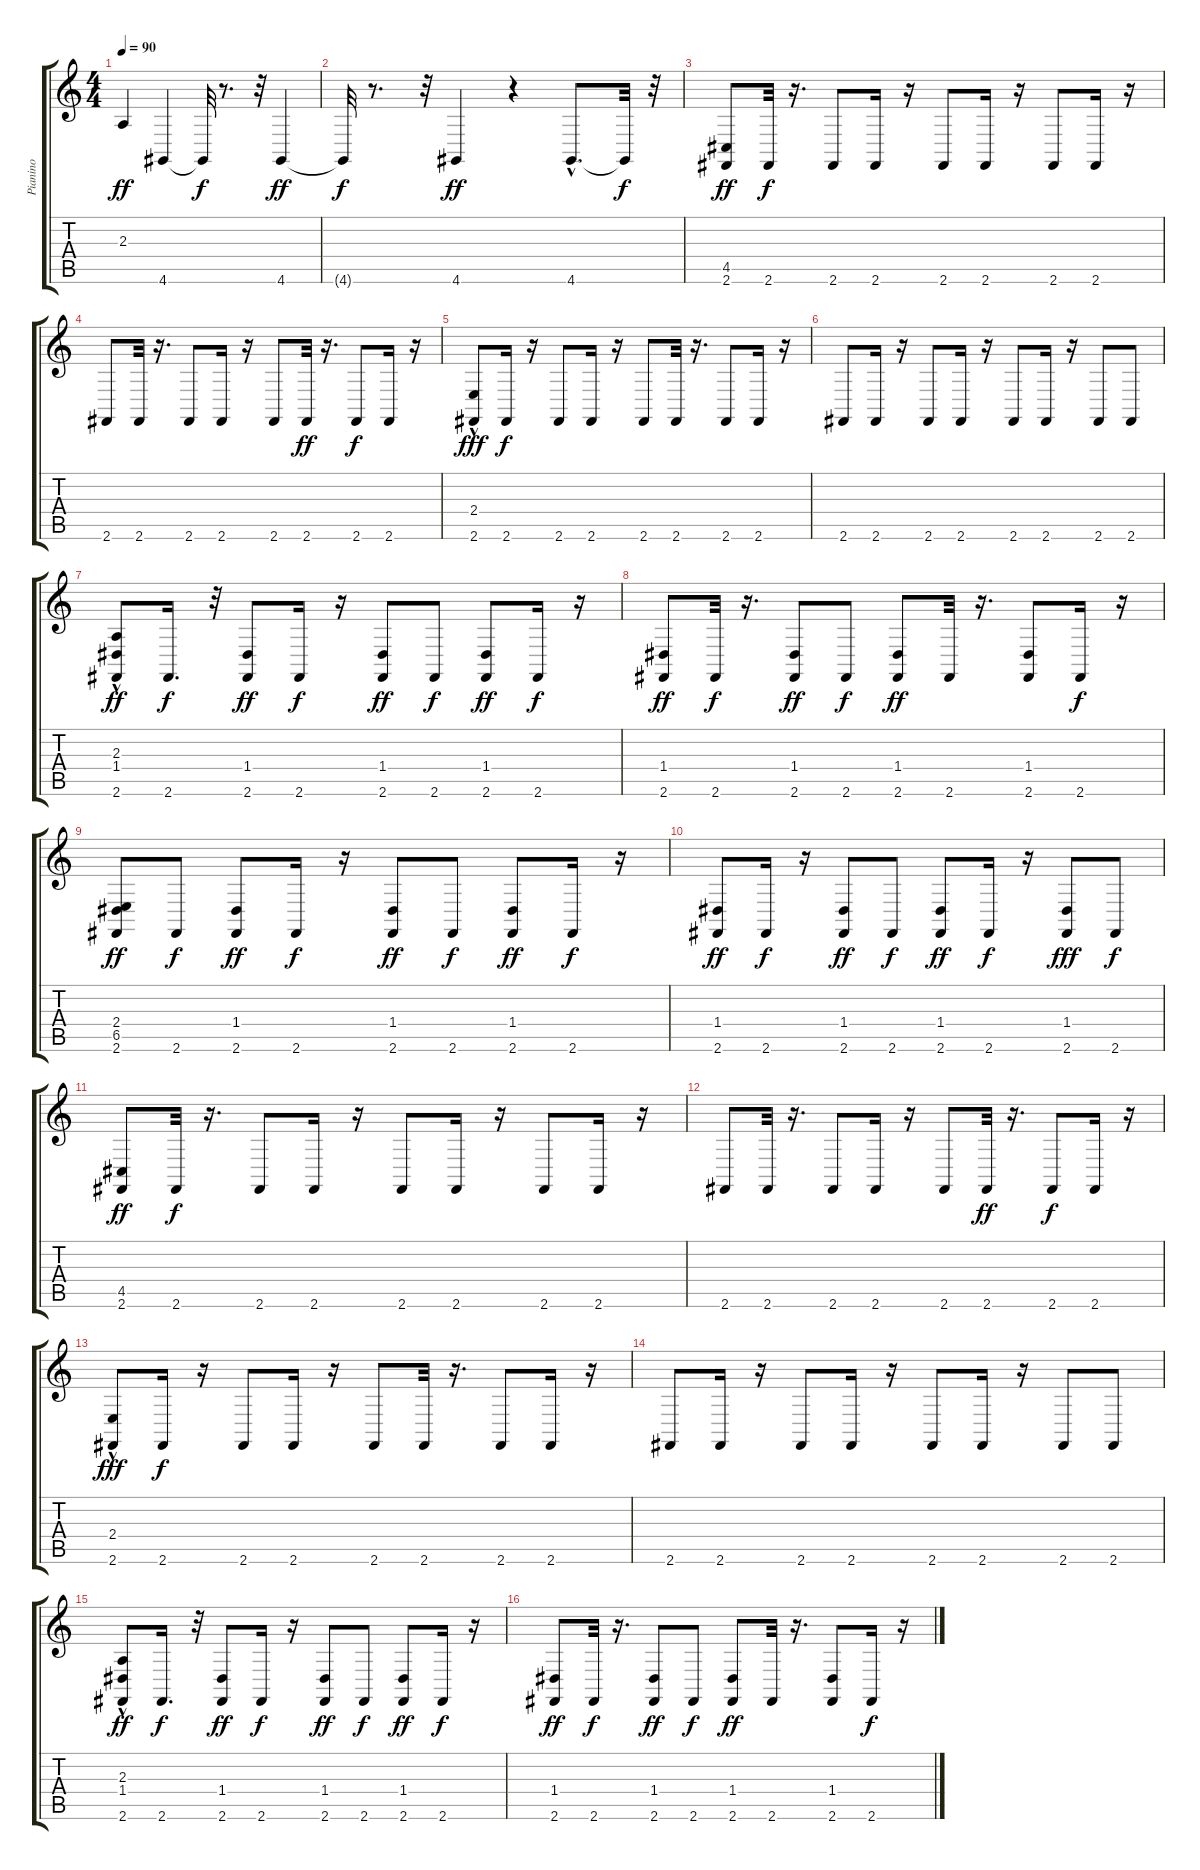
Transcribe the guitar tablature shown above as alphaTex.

\track ("Pianino" "Pianino") {instrument acousticgrandpiano}
\staff {score tabs}
\tuning (E4 B3 G3 D3 A2 E2) {hide}
\ts (4 4)
\tempo 90
\clef g2
\ks c
2.3.4{dy ff} 4.6.4 4.6{t}.32{dy f} r.8{d} r.32 4.6.4{dy ff} |
4.6{t}.32{dy f} r.8{d} r.32 4.6.4{dy ff} r.4 4.6{hac}.8{d} 4.6{t}.32{dy f} r.32 |
(4.5 2.6).8{dy ff} 2.6.32{dy f} r.16{d} 2.6.8 2.6.16 r.16 2.6.8 2.6.16 r.16 2.6.8 2.6.16 r.16 |
2.6.8 2.6.32 r.16{d} 2.6.8 2.6.16 r.16 2.6.8 2.6.32{dy ff} r.16{d} 2.6.8{dy f} 2.6.16 r.16 |
(2.4{hac} 2.6).8{dy fff} 2.6.16{dy f} r.16 2.6.8 2.6.16 r.16 2.6.8 2.6.32 r.16{d} 2.6.8 2.6.16 r.16 |
2.6.8 2.6.16 r.16 2.6.8 2.6.16 r.16 2.6.8 2.6.16 r.16 2.6.8 2.6.8 |
(2.3{hac} 1.4 2.6).8{dy ff} 2.6.16{d dy f} r.32 (1.4 2.6).8{dy ff} 2.6.16{dy f} r.16 (1.4 2.6).8{dy ff} 2.6.8{dy f} (1.4 2.6).8{dy ff} 2.6.16{dy f} r.16 |
(1.4 2.6).8{dy ff} 2.6.32{dy f} r.16{d} (1.4 2.6).8{dy ff} 2.6.8{dy f} (1.4 2.6).8{dy ff} 2.6.32 r.16{d} (1.4 2.6).8 2.6.16{dy f} r.16 |
(2.4 6.5 2.6).8{dy ff} 2.6.8{dy f} (1.4 2.6).8{dy ff} 2.6.16{dy f} r.16 (1.4 2.6).8{dy ff} 2.6.8{dy f} (1.4 2.6).8{dy ff} 2.6.16{dy f} r.16 |
(1.4 2.6).8{dy ff} 2.6.16{dy f} r.16 (1.4 2.6).8{dy ff} 2.6.8{dy f} (1.4 2.6).8{dy ff} 2.6.16{dy f} r.16 (1.4 2.6).8{dy fff} 2.6.8{dy f} |
(4.5 2.6).8{dy ff} 2.6.32{dy f} r.16{d} 2.6.8 2.6.16 r.16 2.6.8 2.6.16 r.16 2.6.8 2.6.16 r.16 |
2.6.8 2.6.32 r.16{d} 2.6.8 2.6.16 r.16 2.6.8 2.6.32{dy ff} r.16{d} 2.6.8{dy f} 2.6.16 r.16 |
(2.4{hac} 2.6).8{dy fff} 2.6.16{dy f} r.16 2.6.8 2.6.16 r.16 2.6.8 2.6.32 r.16{d} 2.6.8 2.6.16 r.16 |
2.6.8 2.6.16 r.16 2.6.8 2.6.16 r.16 2.6.8 2.6.16 r.16 2.6.8 2.6.8 |
(2.3{hac} 1.4 2.6).8{dy ff} 2.6.16{d dy f} r.32 (1.4 2.6).8{dy ff} 2.6.16{dy f} r.16 (1.4 2.6).8{dy ff} 2.6.8{dy f} (1.4 2.6).8{dy ff} 2.6.16{dy f} r.16 |
(1.4 2.6).8{dy ff} 2.6.32{dy f} r.16{d} (1.4 2.6).8{dy ff} 2.6.8{dy f} (1.4 2.6).8{dy ff} 2.6.32 r.16{d} (1.4 2.6).8 2.6.16{dy f} r.16
